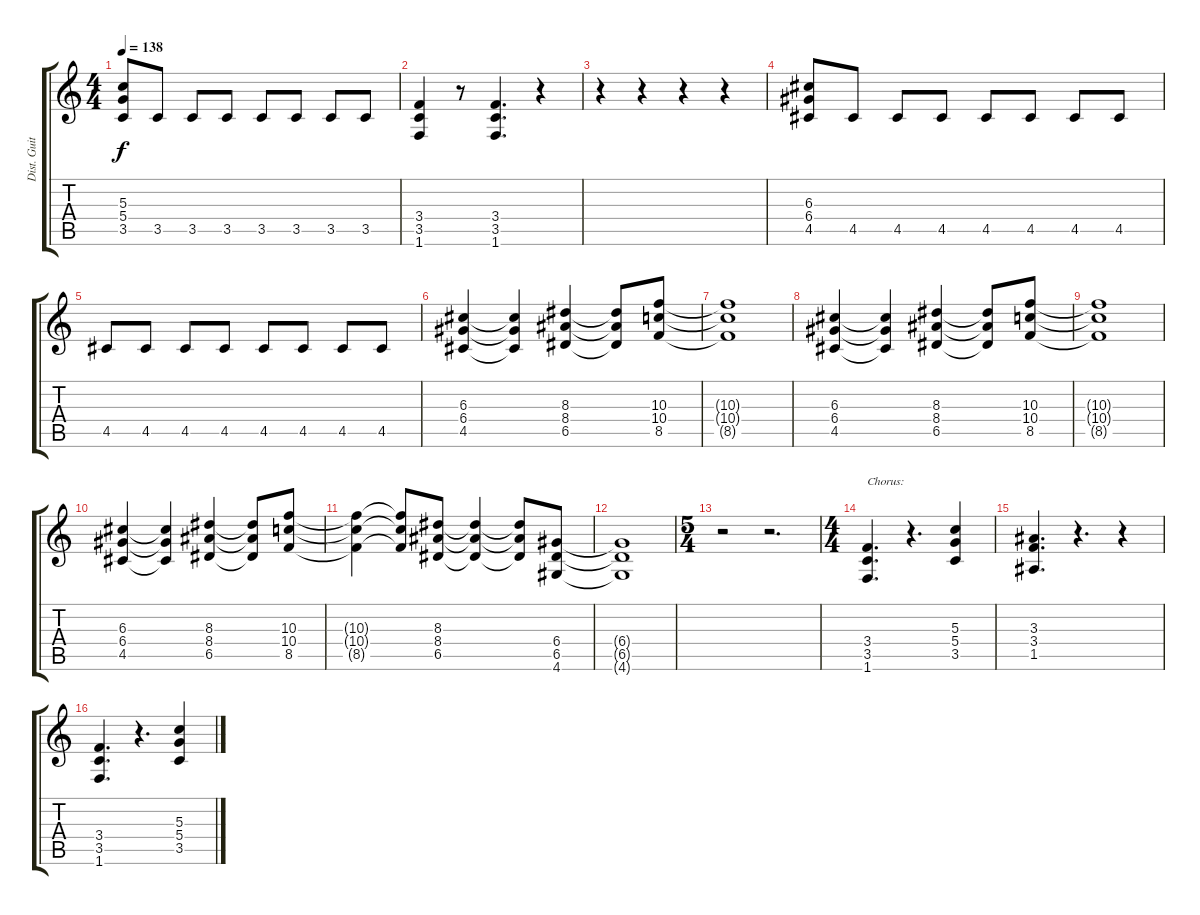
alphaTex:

\track ("Dist. Guitar 2" "Dist. Guit") {instrument distortionguitar}
\staff {score tabs}
\tuning (E4 B3 G3 D3 A2 E2) {hide}
\ts (4 4)
\tempo 138
\clef g2
\ks c
(5.3 5.4 3.5).8{dy f} 3.5.8 3.5.8 3.5.8 3.5.8 3.5.8 3.5.8 3.5.8 |
(3.4 3.5 1.6).4 r.8 (3.4 3.5 1.6).4{d} r.4 |
r.4 r.4 r.4 r.4 |
(6.3 6.4 4.5).8 4.5.8 4.5.8 4.5.8 4.5.8 4.5.8 4.5.8 4.5.8 |
4.5.8 4.5.8 4.5.8 4.5.8 4.5.8 4.5.8 4.5.8 4.5.8 |
(6.3 6.4 4.5).4 (6.3{t} 6.4{t} 4.5{t}).4 (8.3 8.4 6.5).4 (8.3{t} 8.4{t} 6.5{t}).8 (10.3 10.4 8.5).8 |
(10.3{t} 10.4{t} 8.5{t}).1 |
(6.3 6.4 4.5).4 (6.3{t} 6.4{t} 4.5{t}).4 (8.3 8.4 6.5).4 (8.3{t} 8.4{t} 6.5{t}).8 (10.3 10.4 8.5).8 |
(10.3{t} 10.4{t} 8.5{t}).1 |
(6.3 6.4 4.5).4 (6.3{t} 6.4{t} 4.5{t}).4 (8.3 8.4 6.5).4 (8.3{t} 8.4{t} 6.5{t}).8 (10.3 10.4 8.5).8 |
(10.3{t} 10.4{t} 8.5{t}).4 (10.3{t} 10.4{t} 8.5{t}).8 (8.3 8.4 6.5).8 (8.3{t} 8.4{t} 6.5{t}).4 (8.3{t} 8.4{t} 6.5{t}).8 (6.4 6.5 4.6).8 |
(6.4{t} 6.5{t} 4.6{t}).1 |
\ts (5 4)
r.2 r.2{d} |
\ts (4 4)
(3.4 3.5 1.6).4{d txt "Chorus:"} r.4{d} (5.3 5.4 3.5).4 |
(3.3 3.4 1.5).4{d} r.4{d} r.4 |
(3.4 3.5 1.6).4{d} r.4{d} (5.3 5.4 3.5).4
